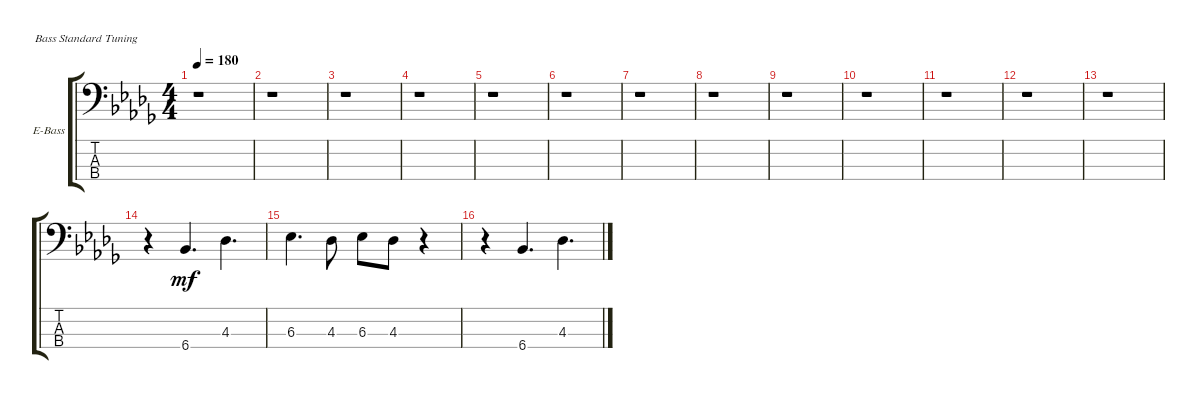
\bracketExtendMode groupsimilarinstruments
\firstSystemTrackNameOrientation horizontal
\otherSystemsTrackNameOrientation horizontal
\track ("Bass" "E-Bass") {instrument electricbassfinger}
\staff {score tabs}
\tuning (G2 D2 A1 E1)
\ts (4 4)
\tempo 180
\clef f4
\ks bbminor
r.1{dy mf} |
r.1 |
r.1 |
r.1 |
r.1 |
r.1 |
r.1 |
r.1 |
r.1 |
r.1 |
r.1 |
r.1 |
r.1 |
r.4 6.4.4{d} 4.3.4{d} |
6.3.4{d} 4.3.8 6.3.8 4.3.8 r.4 |
r.4 6.4.4{d} 4.3.4{d}
